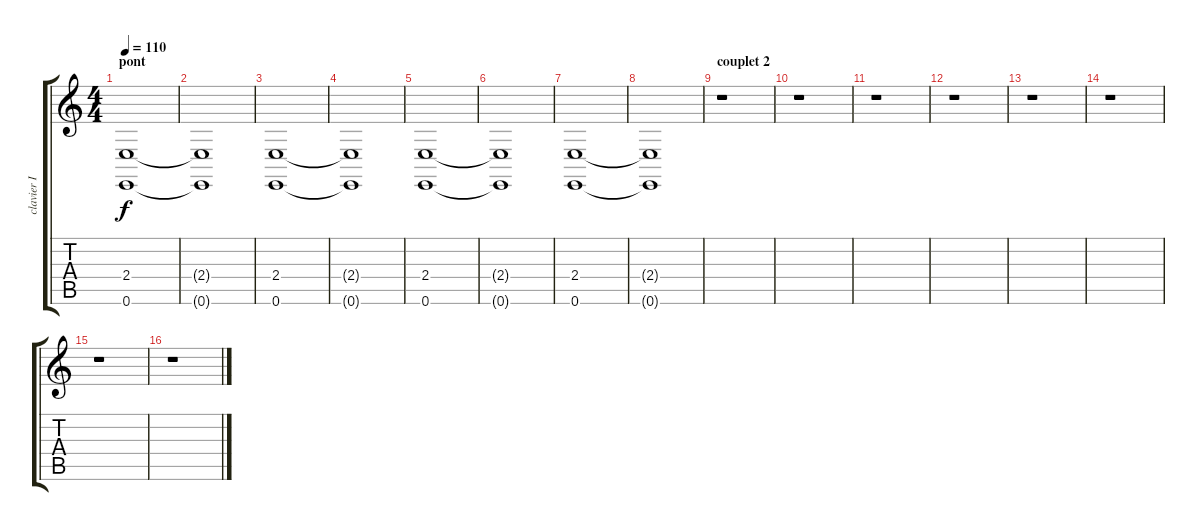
\track ("clavier I" "clavier I") {instrument synthstrings1}
\staff {score tabs}
\tuning (E4 B3 G3 D3 A2 E2) {hide}
\ts (4 4)
\section ("" "pont")
\tempo 110
\clef g2
\ks c
(2.4 0.6).1{dy f} |
(2.4{t} 0.6{t}).1 |
(2.4 0.6).1 |
(2.4{t} 0.6{t}).1 |
(2.4 0.6).1 |
(2.4{t} 0.6{t}).1 |
(2.4 0.6).1 |
(2.4{t} 0.6{t}).1 |
\section ("" "couplet 2")
r.1 |
r.1 |
r.1 |
r.1 |
r.1 |
r.1 |
r.1 |
r.1
